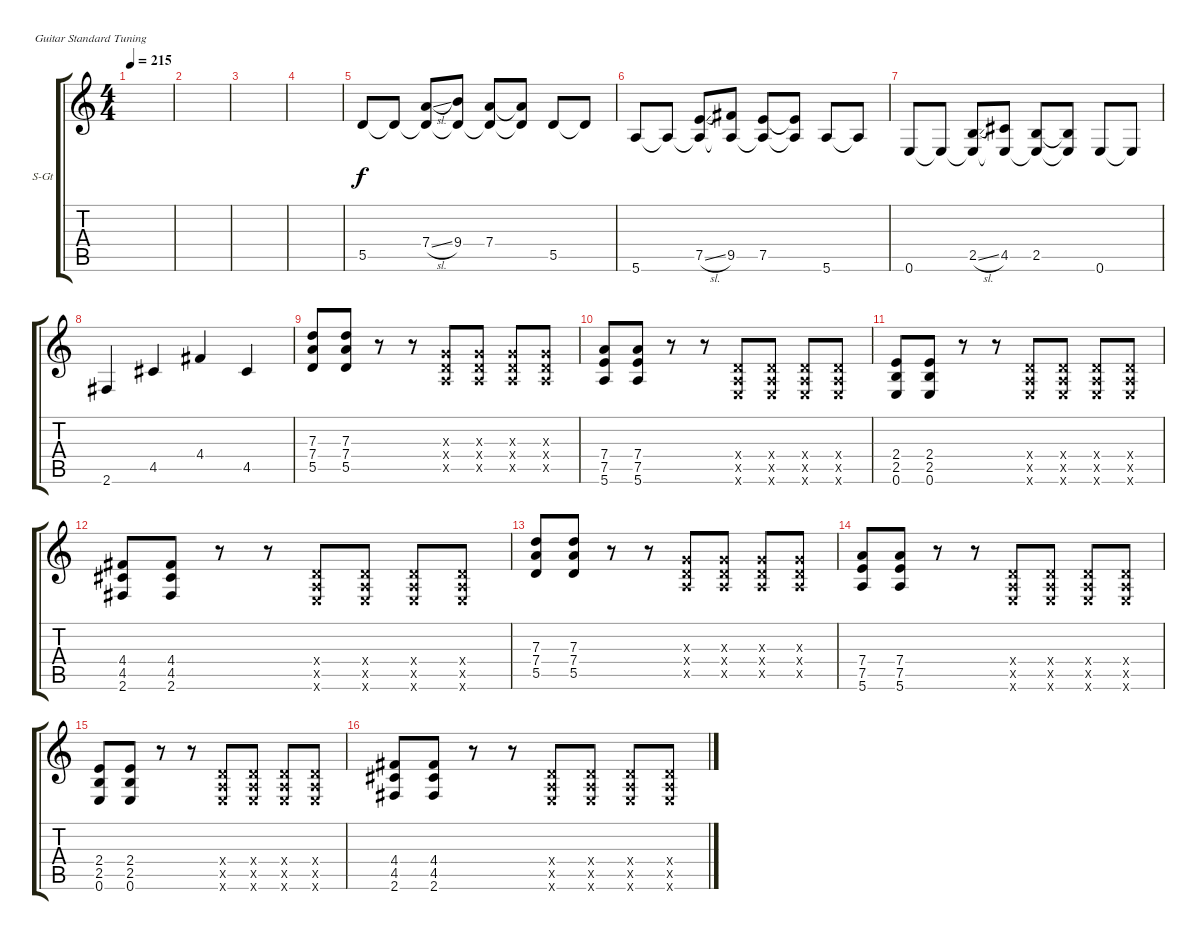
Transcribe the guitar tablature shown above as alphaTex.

\defaultSystemsLayout 4
\bracketExtendMode groupsimilarinstruments
\firstSystemTrackNameOrientation horizontal
\otherSystemsTrackNameOrientation horizontal
\track ("Steel Guitar" "S-Gt") {instrument acousticguitarsteel}
\staff {score tabs}
\tuning (E4 B3 G3 D3 A2 E2)
\ts (4 4)
\tempo 215
\clef g2
\ks c
|
|
|
|
5.5.8 5.5{t}.8 (7.4{sl} 5.5{t}).8 (9.4 5.5{t}).8 (7.4 5.5{t}).8 (7.4{t} 5.5{t}).8 5.5.8 5.5{t}.8 |
5.6.8 5.6{t}.8 (7.5{sl} 5.6{t}).8 (9.5 5.6{t}).8 (7.5 5.6{t}).8 (5.6{t} 7.5{t}).8 5.6.8 5.6{t}.8 |
0.6.8 0.6{t}.8 (2.5{sl} 0.6{t}).8 (4.5 0.6{t}).8 (2.5 0.6{t}).8 (0.6{t} 2.5{t}).8 0.6.8 0.6{t}.8 |
2.6.4 4.5.4 4.4.4 4.5.4 |
(5.5 7.4 7.3).8 (7.3 7.4 5.5).8 r.8 r.8 (0.3{x} 0.4{x} 0.5{x}).8 (0.3{x} 0.4{x} 0.5{x}).8 (0.3{x} 0.4{x} 0.5{x}).8 (0.3{x} 0.4{x} 0.5{x}).8 |
(5.6 7.5 7.4).8 (5.6 7.5 7.4).8 r.8 r.8 (0.6{x} 0.5{x} 0.4{x}).8 (0.6{x} 0.5{x} 0.4{x}).8 (0.6{x} 0.5{x} 0.4{x}).8 (0.6{x} 0.5{x} 0.4{x}).8 |
(0.6 2.5 2.4).8 (0.6 2.5 2.4).8 r.8 r.8 (0.4{x} 0.6{x} 0.5{x}).8 (0.4{x} 0.6{x} 0.5{x}).8 (0.4{x} 0.6{x} 0.5{x}).8 (0.4{x} 0.5{x} 0.6{x}).8 |
(2.6 4.5 4.4).8 (2.6 4.5 4.4).8 r.8 r.8 (0.4{x} 0.5{x} 0.6{x}).8 (0.4{x} 0.5{x} 0.6{x}).8 (0.4{x} 0.5{x} 0.6{x}).8 (0.4{x} 0.5{x} 0.6{x}).8 |
(5.5 7.4 7.3).8 (7.3 7.4 5.5).8 r.8 r.8 (0.3{x} 0.4{x} 0.5{x}).8 (0.3{x} 0.4{x} 0.5{x}).8 (0.3{x} 0.4{x} 0.5{x}).8 (0.3{x} 0.4{x} 0.5{x}).8 |
(5.6 7.5 7.4).8 (5.6 7.5 7.4).8 r.8 r.8 (0.6{x} 0.5{x} 0.4{x}).8 (0.6{x} 0.5{x} 0.4{x}).8 (0.6{x} 0.5{x} 0.4{x}).8 (0.6{x} 0.5{x} 0.4{x}).8 |
(0.6 2.5 2.4).8 (0.6 2.5 2.4).8 r.8 r.8 (0.4{x} 0.6{x} 0.5{x}).8 (0.4{x} 0.6{x} 0.5{x}).8 (0.4{x} 0.6{x} 0.5{x}).8 (0.4{x} 0.5{x} 0.6{x}).8 |
(2.6 4.5 4.4).8 (2.6 4.5 4.4).8 r.8 r.8 (0.4{x} 0.5{x} 0.6{x}).8 (0.4{x} 0.5{x} 0.6{x}).8 (0.4{x} 0.5{x} 0.6{x}).8 (0.4{x} 0.5{x} 0.6{x}).8
